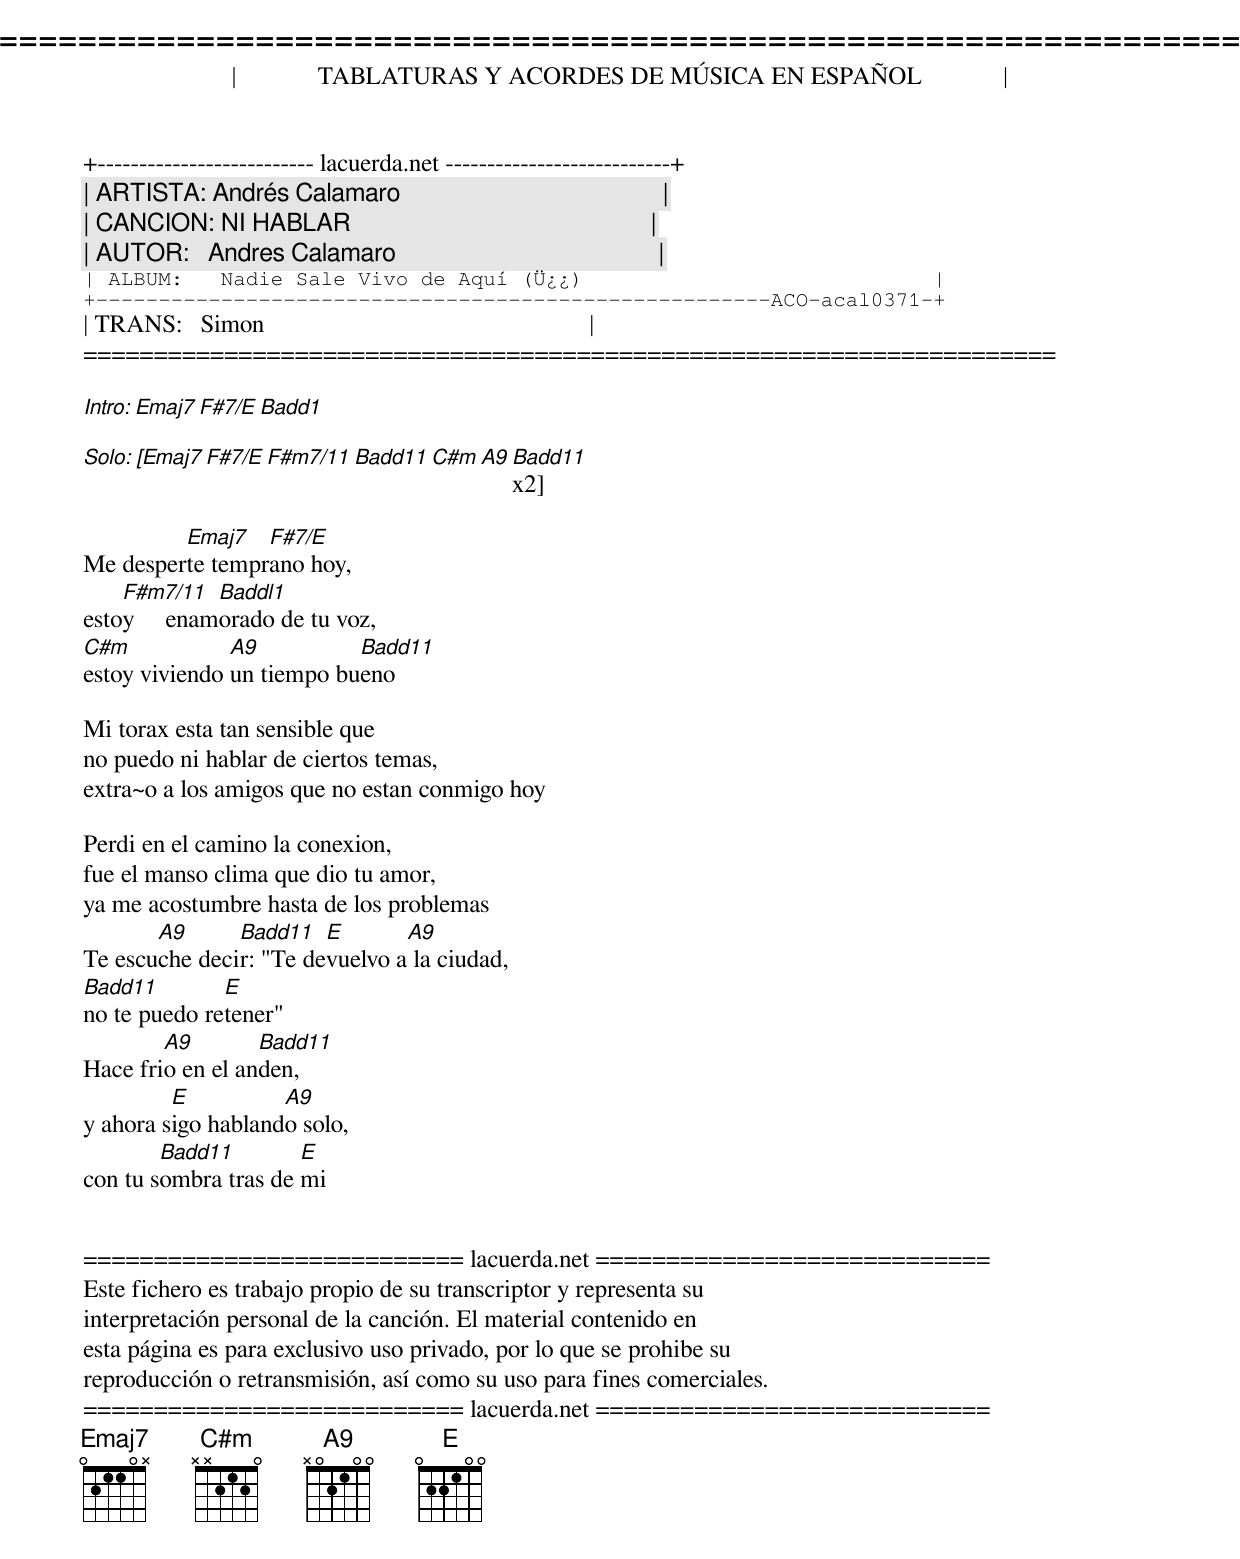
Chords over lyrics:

=====================================================================
|             TABLATURAS Y ACORDES DE MÚSICA EN ESPAÑOL             |
+-------------------------- lacuerda.net ---------------------------+
| ARTISTA: Andrés Calamaro                                          |
| CANCION: NI HABLAR                                                |
| AUTOR:   Andres Calamaro                                          |
| ALBUM:   Nadie Sale Vivo de Aquí (Ü¿¿)                            |
+------------------------------------------------------ACO-acal0371-+
| TRANS:   Simon                                                    |
=====================================================================

Intro: Emaj7 F#7/E Badd1

Solo: [Emaj7 F#7/E F#m7/11 Badd11 C#m A9 Badd11]x2

         Emaj7   F#7/E
Me desperte temprano hoy,
    F#m7/11   Baddl1
estoy     enamorado de tu voz,
C#m            A9          Badd11
estoy viviendo un tiempo bueno

Mi torax esta tan sensible que
no puedo ni hablar de ciertos temas,
extra~o a los amigos que no estan conmigo hoy

Perdi en el camino la conexion,
fue el manso clima que dio tu amor,
ya me acostumbre hasta de los problemas
       A9      Badd11   E       A9
Te escuche decir: "Te devuelvo a la ciudad,
Badd11        E
no te puedo retener"
        A9        Badd11
Hace frio en el anden,
         E          A9
y ahora sigo hablando solo,
        Badd11        E
con tu sombra tras de mi


=========================== lacuerda.net ============================
Este fichero es trabajo propio de su transcriptor y representa su
interpretación personal de la canción. El material contenido en
esta página es para exclusivo uso privado, por lo que se prohibe su
reproducción o retransmisión, así como su uso para fines comerciales.
=========================== lacuerda.net ============================
